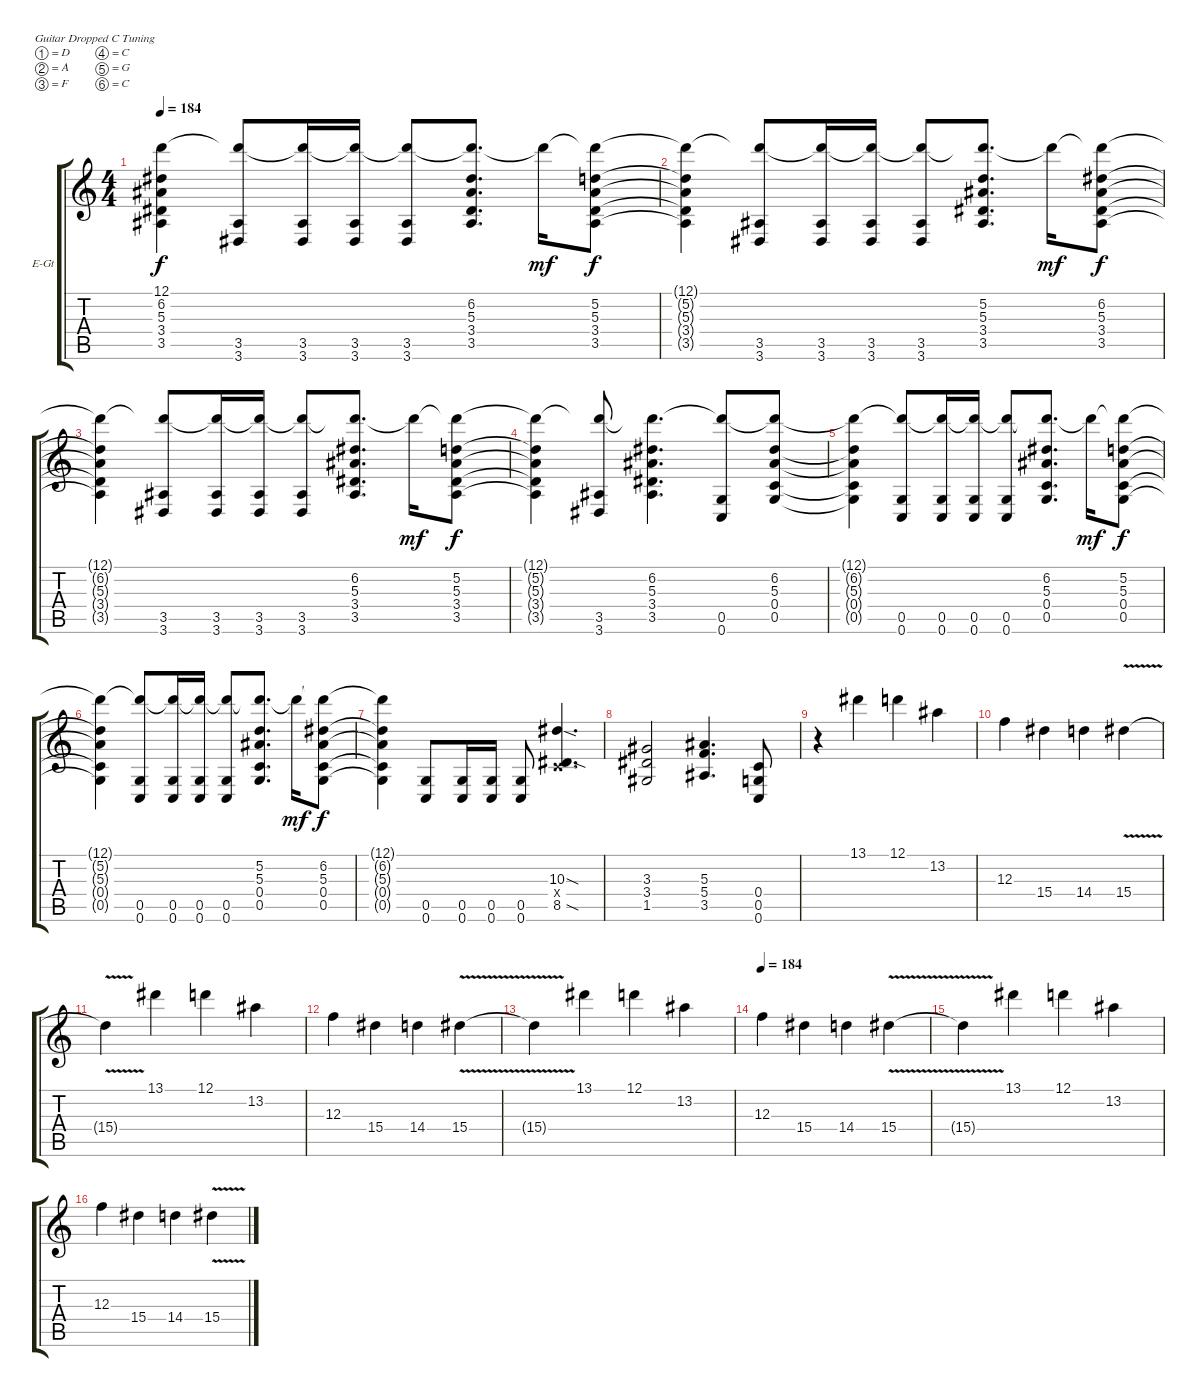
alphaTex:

\bracketExtendMode groupsimilarinstruments
\firstSystemTrackNameOrientation horizontal
\otherSystemsTrackNameOrientation horizontal
\track ("Lead Guitar" "E-Gt") {instrument distortionguitar}
\staff {score tabs}
\tuning (D4 A3 F3 C3 G2 C2)
\ts (4 4)
\tempo 184
\clef g2
\ks c
(6.2{t} 5.3{t} 3.4{t} 3.5{t} 12.1{t}).4{dy f} (3.5 3.6 12.1{t}).8 (3.5 3.6 12.1{t}).16 (3.5 3.6 12.1{t}).16 (3.5 3.6 12.1{t}).8 (6.2 5.3 3.4 3.5 12.1{t}).8{d} 12.1{t}.16{dy mf} (5.2 5.3 3.4 3.5 12.1{t}).8{dy f} |
(5.2{t} 5.3{t} 3.4{t} 3.5{t} 12.1{t}).4 (3.5 3.6 12.1{t}).8 (3.5 3.6 12.1{t}).16 (3.5 3.6 12.1{t}).16 (3.5 3.6 12.1{t}).8 (5.2 5.3 3.4 3.5 12.1{t}).8{d} 12.1{t}.16{dy mf} (6.2 5.3 3.4 3.5 12.1{t}).8{dy f} |
(6.2{t} 5.3{t} 3.4{t} 3.5{t} 12.1{t}).4 (3.5 3.6 12.1{t}).8 (3.5 3.6 12.1{t}).16 (3.5 3.6 12.1{t}).16 (3.5 3.6 12.1{t}).8 (6.2 5.3 3.4 3.5 12.1{t}).8{d} 12.1{t}.16{dy mf} (5.2 5.3 3.4 3.5 12.1{t}).8{dy f} |
(5.2{t} 5.3{t} 3.4{t} 3.5{t} 12.1{t}).4 (3.5 3.6 12.1{t}).8 (6.2 5.3 3.4 3.5 12.1{t}).4{d} (0.5 0.6 12.1{t}).8 (6.2 5.3 0.4 0.5 12.1{t}).8 |
(6.2{t} 5.3{t} 0.4{t} 0.5{t} 12.1{t}).4 (0.5 0.6 12.1{t}).8 (0.5 0.6 12.1{t}).16 (0.5 0.6 12.1{t}).16 (0.5 0.6 12.1{t}).8 (6.2 5.3 0.4 0.5 12.1{t}).8{d} 12.1{t}.16{dy mf} (5.2 5.3 0.4 0.5 12.1{t}).8{dy f} |
(5.2{t} 5.3{t} 0.4{t} 0.5{t} 12.1{t}).4 (0.5 0.6 12.1{t}).8 (0.5 0.6 12.1{t}).16 (0.5 0.6 12.1{t}).16 (0.5 0.6 12.1{t}).8 (5.2 5.3 0.4 0.5 12.1{t}).8{d} 12.1{t}.16{dy mf} (6.2 5.3 0.4 0.5 12.1{t}).8{dy f} |
(12.1{t} 6.2{t} 5.3{t} 0.4{t} 0.5{t}).4 (0.5 0.6).8 (0.5 0.6).16 (0.5 0.6).16 (0.5 0.6).8 (10.3{sod} 0.4{x} 8.5{sod}).4{d} |
(3.3 3.4 1.5).2 (5.3 5.4 3.5).4{d} (0.4 0.5 0.6).8 |
r.4 13.1.4 12.1.4 13.2.4 |
12.3.4 15.4.4 14.4.4 15.4{v}.4 |
15.4{v t}.4 13.1.4 12.1.4 13.2.4 |
12.3.4 15.4.4 14.4.4 15.4{v}.4 |
15.4{v t}.4 13.1.4 12.1.4 13.2.4 |
\tempo 184
12.3.4 15.4.4 14.4.4 15.4{v}.4 |
15.4{v t}.4 13.1.4 12.1.4 13.2.4 |
12.3.4 15.4.4 14.4.4 15.4{v}.4
